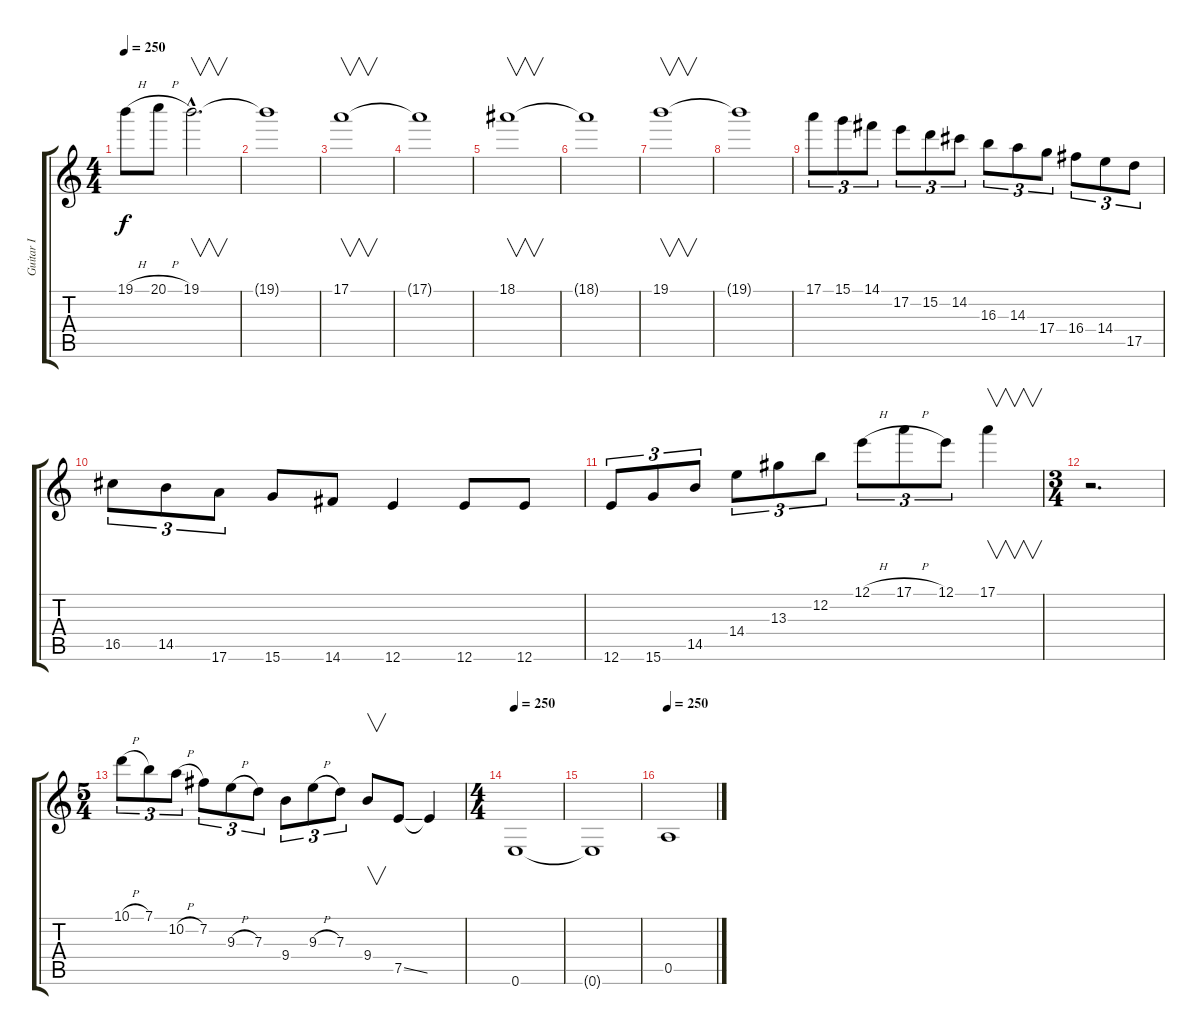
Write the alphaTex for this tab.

\track ("Guitar I" "Guitar I") {instrument overdrivenguitar}
\staff {score tabs}
\tuning (E4 B3 G3 D3 A2 E2) {hide}
\ts (4 4)
\tempo 250
\clef g2
\ks c
19.1{h}.8{dy f} 20.1{h}.8 19.1{hac}.2{v d} |
19.1{t}.1 |
17.1.1{v} |
17.1{t}.1 |
18.1.1{v} |
18.1{t}.1 |
19.1.1{v} |
19.1{t}.1 |
17.1.8{tu (3 2)} 15.1.8{tu (3 2)} 14.1.8{tu (3 2)} 17.2.8{tu (3 2)} 15.2.8{tu (3 2)} 14.2.8{tu (3 2)} 16.3.8{tu (3 2)} 14.3.8{tu (3 2)} 17.4.8{tu (3 2)} 16.4.8{tu (3 2)} 14.4.8{tu (3 2)} 17.5.8{tu (3 2)} |
16.5.8{tu (3 2)} 14.5.8{tu (3 2)} 17.6.8{tu (3 2)} 15.6.8 14.6.8 12.6.4 12.6.8 12.6.8 |
12.6.8{tu (3 2)} 15.6.8{tu (3 2)} 14.5.8{tu (3 2)} 14.4.8{tu (3 2)} 13.3.8{tu (3 2)} 12.2.8{tu (3 2)} 12.1{h}.8{tu (3 2)} 17.1{h}.8{tu (3 2)} 12.1.8{tu (3 2)} 17.1.4{v} |
\ts (3 4)
r.2{d} |
\ts (5 4)
10.1{h}.8{tu (3 2)} 7.1.8{tu (3 2)} 10.2{h}.8{tu (3 2)} 7.2.8{tu (3 2)} 9.3{h}.8{tu (3 2)} 7.3.8{tu (3 2)} 9.4.8{tu (3 2)} 9.3{h}.8{tu (3 2)} 7.3.8{tu (3 2)} 9.4.8{v} 7.5{ss}.8 7.5{t}.4 |
\ts (4 4)
\tempo 250
0.6.1 |
0.6{t}.1 |
\tempo 250
0.5.1
